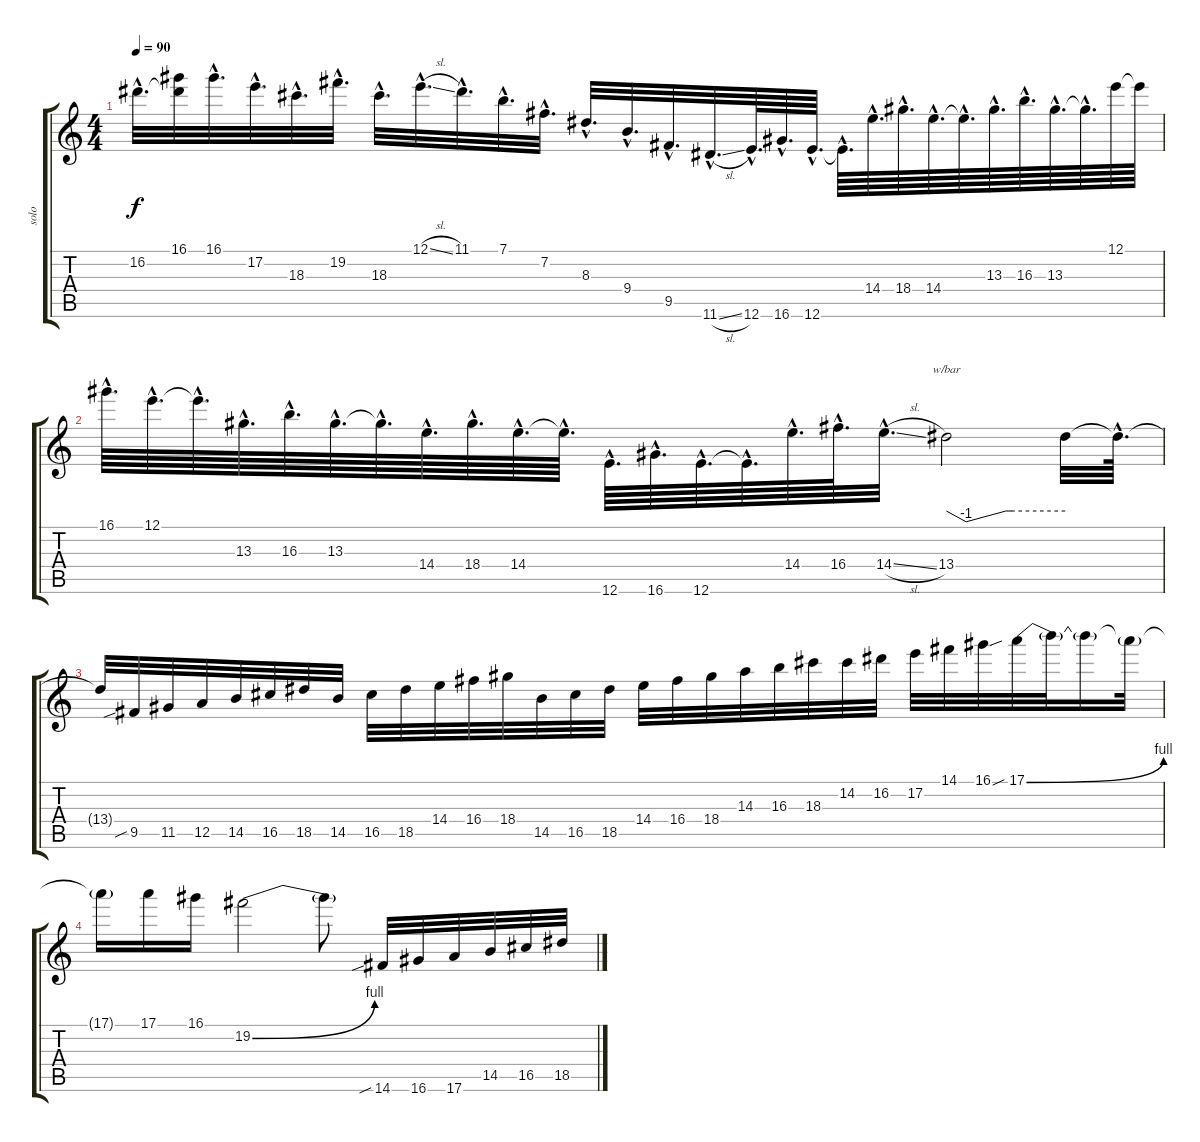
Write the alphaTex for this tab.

\track ("solo" "solo") {instrument overdrivenguitar}
\staff {score tabs}
\tuning (E4 B3 G3 D3 A2 E2) {hide}
\ts (4 4)
\tempo 90
\clef g2
\ks c
16.2{hac t}.32{d dy f} (16.1 16.2{t}).32 16.1{hac}.32{d} 17.2{hac}.32{d} 18.3{hac}.32{d} 19.2{hac}.32{d} 18.3{hac}.32{d} 12.1{sl hac}.32{d} 11.1{hac}.32{d} 7.1{hac}.32{d} 7.2{hac}.32{d} 8.3{hac}.32{d} 9.4{hac}.32{d} 9.5{hac}.32{d} 11.6{sl hac}.32{d} 12.6{hac}.64{d} 16.6{hac}.64{d} 12.6{hac}.64{d} 12.6{hac t}.64{d} 14.4{hac}.64{d} 18.4{hac}.64{d} 14.4{hac}.64{d} 14.4{hac t}.64{d} 13.3{hac}.64{d} 16.3{hac}.64{d} 13.3{hac}.64{d} 13.3{hac t}.64{d} 12.1.64 12.1{t}.64 |
16.1{hac}.64{d} 12.1{hac}.64{d} 12.1{hac t}.64{d} 13.3{hac}.64{d} 16.3{hac}.64{d} 13.3{hac}.64{d} 13.3{hac t}.64{d} 14.4{hac}.64{d} 18.4{hac}.64{d} 14.4{hac}.64{d} 14.4{hac t}.64{d} 12.6{hac}.64{d} 16.6{hac}.64{d} 12.6{hac}.64{d} 12.6{hac t}.64{d} 14.4{hac}.64{d} 16.4{hac}.64{d} 14.4{sl hac}.32{d} 13.4.2{tbe (custom default 0 0 10 -4 30 0 33 0 60 0)} 13.4{t}.32 13.4{hac t}.64{d} |
13.4{t}.32 9.5{sib}.32 11.5.32 12.5.32 14.5.32 16.5.32 18.5.32 14.5.32 16.5.32 18.5.32 14.4.32 16.4.32 18.4.32 14.5.32 16.5.32 18.5.32 14.4.32 16.4.32 18.4.32 14.3.32 16.3.32 18.3.32 14.2.32 16.2.32 17.2.32 14.1.32 16.1{sou}.32 17.1{be (bend 0 0 60 4)}.32 17.1{t}.32 17.1{t}.16 17.1{t}.32 |
17.1{t}.16 17.1.16 16.1.16 19.2{be (bend 0 0 60 4)}.2 19.2{t}.8 14.6{sib}.32 16.6.32 17.6.32 14.5.32 16.5.32 18.5.32
